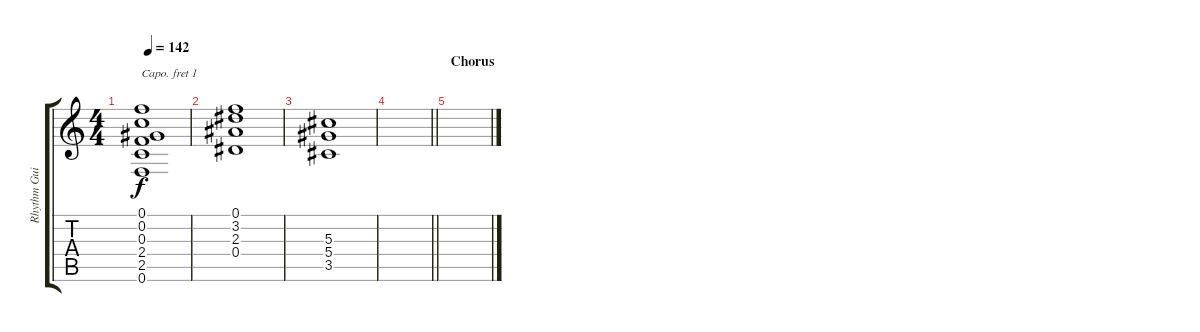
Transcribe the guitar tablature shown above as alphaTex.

\track ("Rhythm Guitarist" "Rhythm Gui") {instrument overdrivenguitar}
\staff {score tabs}
\capo 1
\tuning (E4 B3 G3 D3 A2 E2) {hide}
\ts (4 4)
\tempo 142
\clef g2
\ks c
(0.1 0.2 0.3 2.4 2.5 0.6).1{dy f} |
(0.1 3.2 2.3 0.4).1 |
(5.3 5.4 3.5).1 |
\barLineRight lightlight
|
\section ("" "Chorus")
